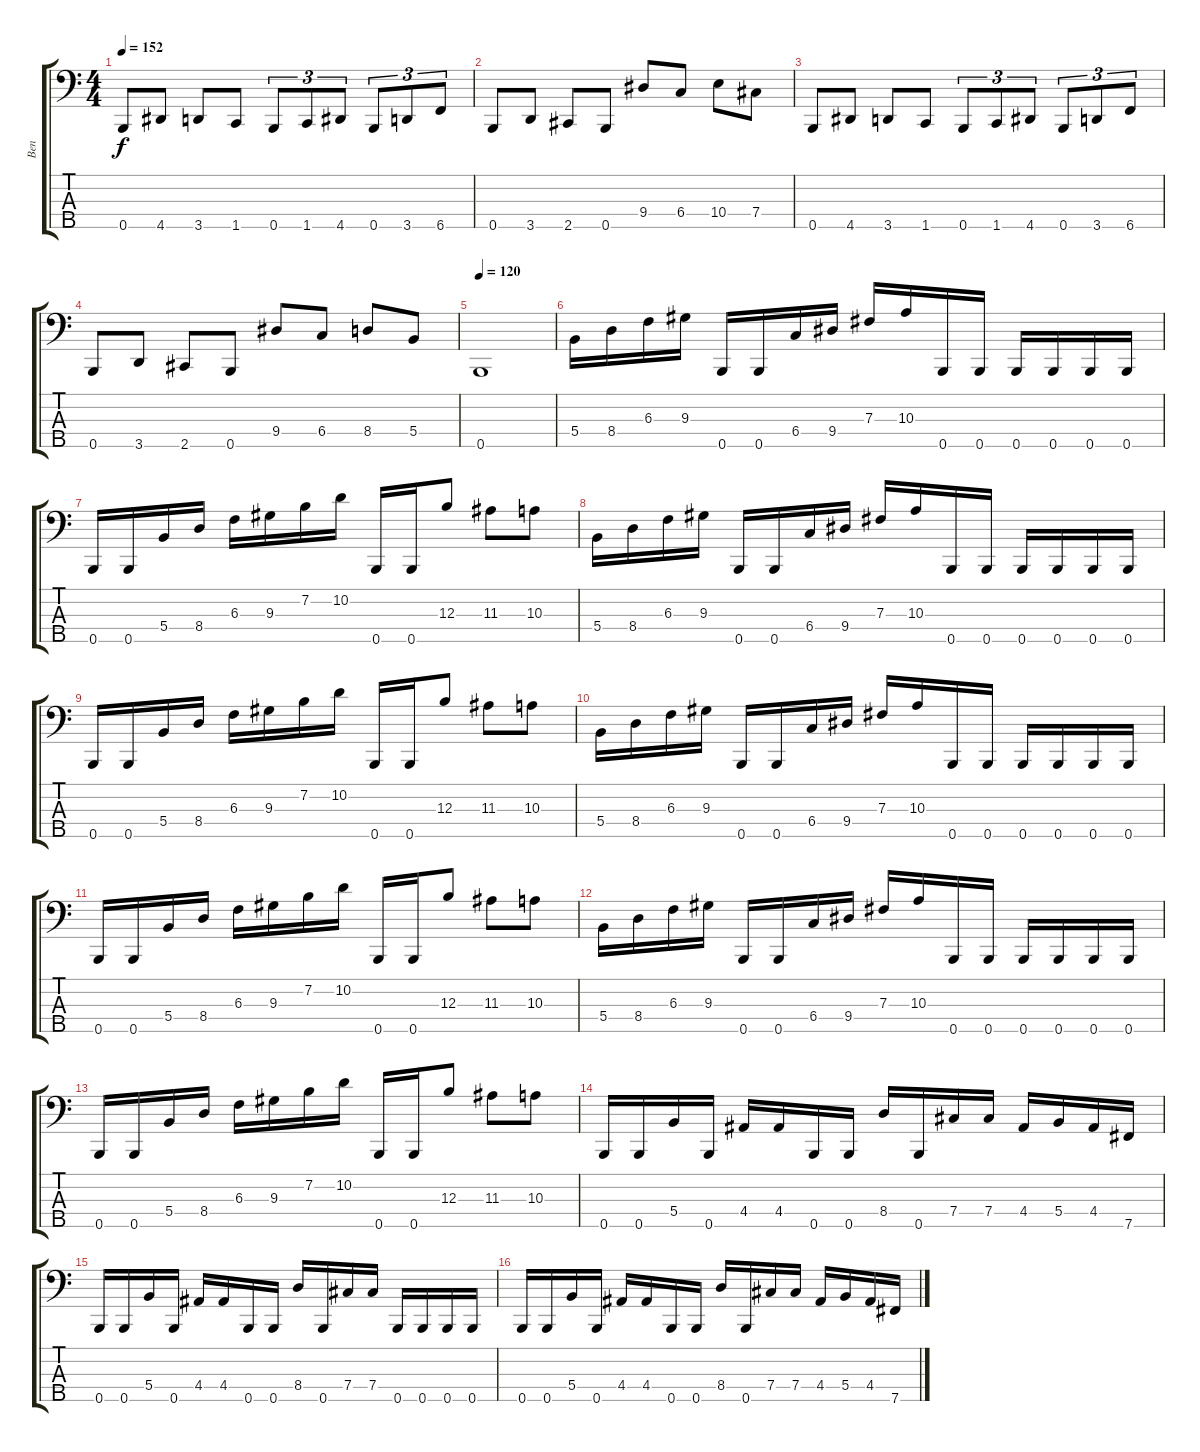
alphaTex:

\track ("Ben" "Ben") {instrument electricbasspick}
\staff {score tabs}
\tuning (A2 E2 B1 Gb1 B0) {hide}
\ts (4 4)
\tempo 152
\clef f4
\ks c
0.5.8{dy f} 4.5.8 3.5.8 1.5.8 0.5.8{tu (3 2)} 1.5.8{tu (3 2)} 4.5.8{tu (3 2)} 0.5.8{tu (3 2)} 3.5.8{tu (3 2)} 6.5.8{tu (3 2)} |
0.5.8 3.5.8 2.5.8 0.5.8 9.4.8 6.4.8 10.4.8 7.4.8 |
0.5.8 4.5.8 3.5.8 1.5.8 0.5.8{tu (3 2)} 1.5.8{tu (3 2)} 4.5.8{tu (3 2)} 0.5.8{tu (3 2)} 3.5.8{tu (3 2)} 6.5.8{tu (3 2)} |
0.5.8 3.5.8 2.5.8 0.5.8 9.4.8 6.4.8 8.4.8 5.4.8 |
\tempo 120
0.5.1 |
5.4.16 8.4.16 6.3.16 9.3.16 0.5.16 0.5.16 6.4.16 9.4.16 7.3.16 10.3.16 0.5.16 0.5.16 0.5.16 0.5.16 0.5.16 0.5.16 |
0.5.16 0.5.16 5.4.16 8.4.16 6.3.16 9.3.16 7.2.16 10.2.16 0.5.16 0.5.16 12.3.8 11.3.8 10.3.8 |
5.4.16 8.4.16 6.3.16 9.3.16 0.5.16 0.5.16 6.4.16 9.4.16 7.3.16 10.3.16 0.5.16 0.5.16 0.5.16 0.5.16 0.5.16 0.5.16 |
0.5.16 0.5.16 5.4.16 8.4.16 6.3.16 9.3.16 7.2.16 10.2.16 0.5.16 0.5.16 12.3.8 11.3.8 10.3.8 |
5.4.16 8.4.16 6.3.16 9.3.16 0.5.16 0.5.16 6.4.16 9.4.16 7.3.16 10.3.16 0.5.16 0.5.16 0.5.16 0.5.16 0.5.16 0.5.16 |
0.5.16 0.5.16 5.4.16 8.4.16 6.3.16 9.3.16 7.2.16 10.2.16 0.5.16 0.5.16 12.3.8 11.3.8 10.3.8 |
5.4.16 8.4.16 6.3.16 9.3.16 0.5.16 0.5.16 6.4.16 9.4.16 7.3.16 10.3.16 0.5.16 0.5.16 0.5.16 0.5.16 0.5.16 0.5.16 |
0.5.16 0.5.16 5.4.16 8.4.16 6.3.16 9.3.16 7.2.16 10.2.16 0.5.16 0.5.16 12.3.8 11.3.8 10.3.8 |
0.5.16 0.5.16 5.4.16 0.5.16 4.4.16 4.4.16 0.5.16 0.5.16 8.4.16 0.5.16 7.4.16 7.4.16 4.4.16 5.4.16 4.4.16 7.5.16 |
0.5.16 0.5.16 5.4.16 0.5.16 4.4.16 4.4.16 0.5.16 0.5.16 8.4.16 0.5.16 7.4.16 7.4.16 0.5.16 0.5.16 0.5.16 0.5.16 |
0.5.16 0.5.16 5.4.16 0.5.16 4.4.16 4.4.16 0.5.16 0.5.16 8.4.16 0.5.16 7.4.16 7.4.16 4.4.16 5.4.16 4.4.16 7.5.16
